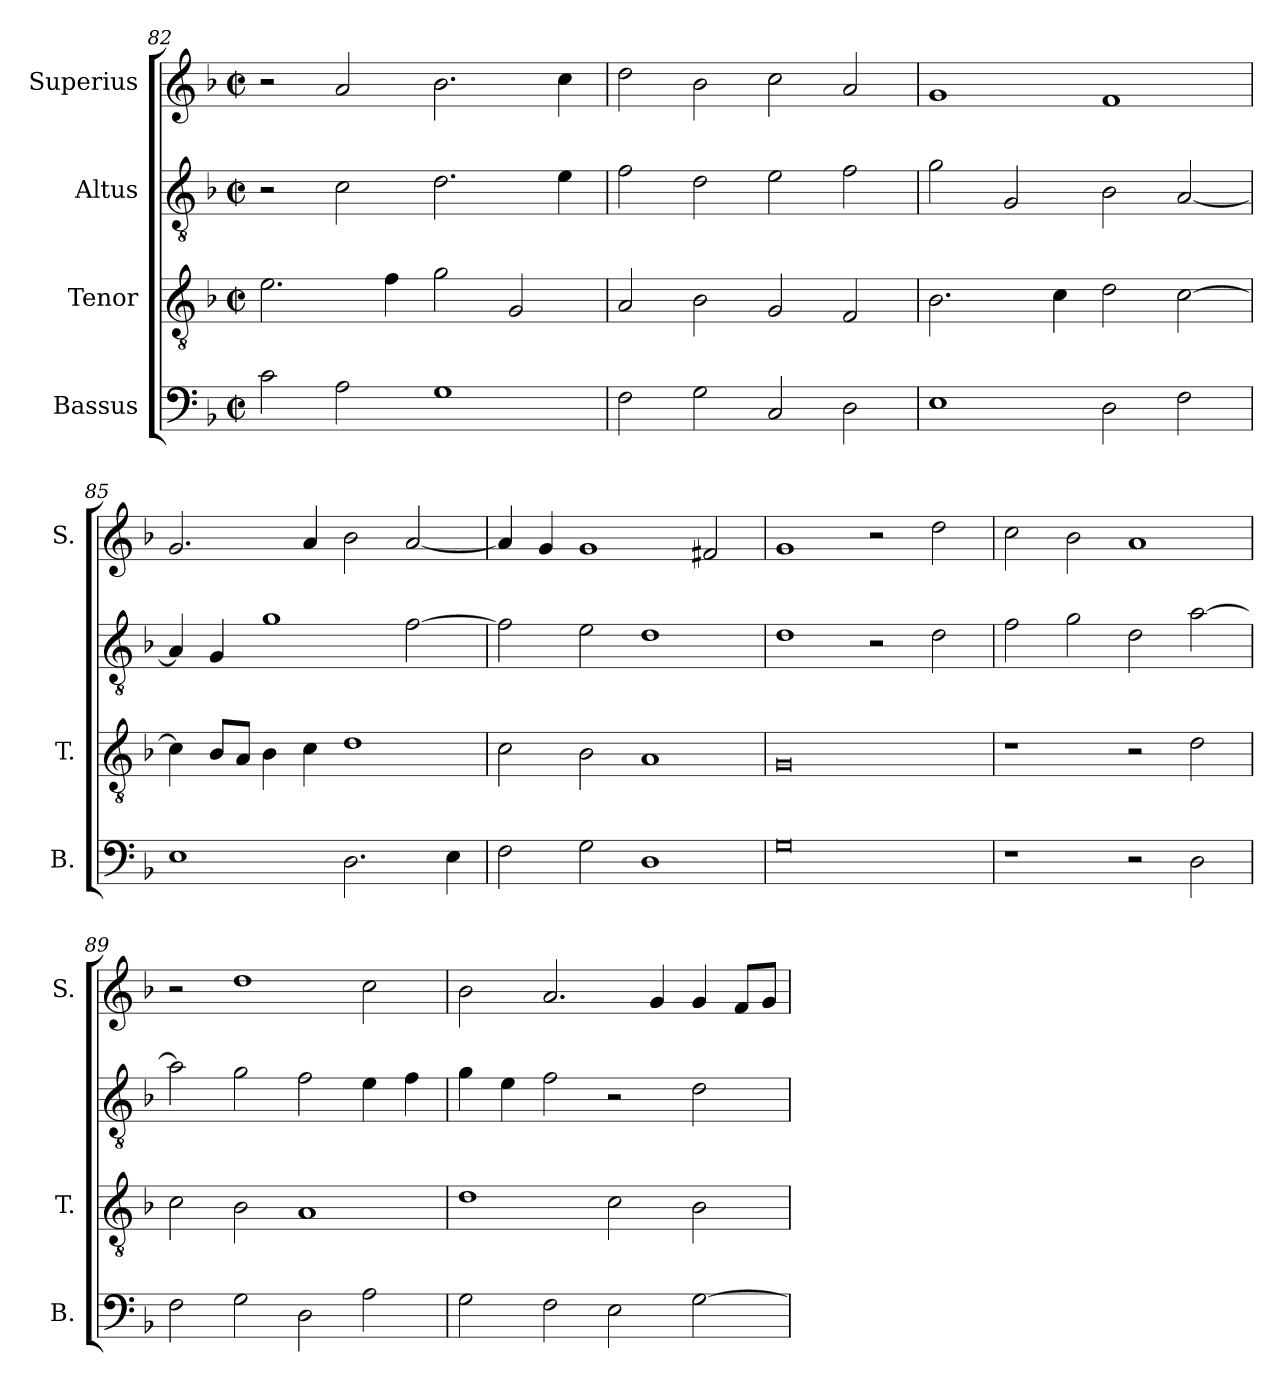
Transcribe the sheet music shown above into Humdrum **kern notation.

**kern	**kern	**kern	**kern
*part4	*part3	*part2	*part1
*staff4	*staff3	*staff2	*staff1
*I"Bassus	*I"Tenor	*I"Altus	*I"Superius
*I'B.	*I'T.	*	*I'S.
*clefF4	*clefGv2	*clefGv2	*clefG2
*	*ITrd7c12	*ITrd7c12	*
*k[b-]	*k[b-]	*k[b-]	*k[b-]
*F:	*F:	*F:	*F:
*M2/2	*M2/2	*M2/2	*M2/2
*met(c|)	*met(c|)	*met(c|)	*met(c|)
=82	=82	=82	=82
2ci\	2.Ei\	2r	2r
2Ai\	.	2Ci\	2ai/
.	4Fi\	.	.
1Gi	2Gi\	2.Di\	2.b-i\
.	2GGi/	.	.
.	.	4Ei\	4cci\
=83	=83	=83	=83
2Fi\	2AAi/	2Fi\	2ddi\
2Gi\	2BB-i\	2Di\	2b-i\
2Ci/	2GGi/	2Ei\	2cci\
2Di\	2FFi/	2Fi\	2ai/
=84	=84	=84	=84
1Ei	2.BB-i\	2Gi\	1gi
.	.	2GGi/	.
.	4Ci\	.	.
2Di\	2Di\	2BB-i\	1fi
2Fi\	[>2Ci\	[<2AAi/	.
!!LO:LB:g=z
=85	=85	=85	=85
1Ei	4Ci\]	4AAi/]	2.gi/
.	8BB-i/L	4GGi/	.
.	8AAi/J	.	.
.	4BB-i\	1Gi	.
.	4Ci\	.	4ai/
2.Di\	1Di	.	2b-i\
.	.	[>2Fi\	[<2ai/
4Ei\	.	.	.
=86	=86	=86	=86
2Fi\	2Ci\	2Fi\]	4ai/]
.	.	.	4gi/
2Gi\	2BB-i\	2Ei\	1gi
1Di	1AAi	1Di	.
.	.	.	2f#Xi/
=87	=87	=87	=87
0Gi	0GGi	1Di	1gi
.	.	2r	2r
.	.	2Di\	2ddi\
=88	=88	=88	=88
1r	1r	2Fi\	2cci\
.	.	2Gi\	2b-i\
2r	2r	2Di\	1ai
2Di\	2Di\	[>2Ai\	.
=89	=89	=89	=89
2Fi\	2Ci\	2Ai\]	2r
2Gi\	2BB-i\	2Gi\	1ddi
2Di\	1AAi	2Fi\	.
2Ai\	.	4Ei\	2cci\
.	.	4Fi\	.
!!LO:PB:g=z
=90	=90	=90	=90
2Gi\	1Di	4Gi\	2b-i\
.	.	4Ei\	.
2Fi\	.	2Fi\	2.ai/
2Ei\	2Ci\	2r	.
.	.	.	4gi/
[>2Gi\	2BB-i\	2Di\	4gi/
.	.	.	8fi/L
.	.	.	8gi/J
=	=	=	=
*-	*-	*-	*-
